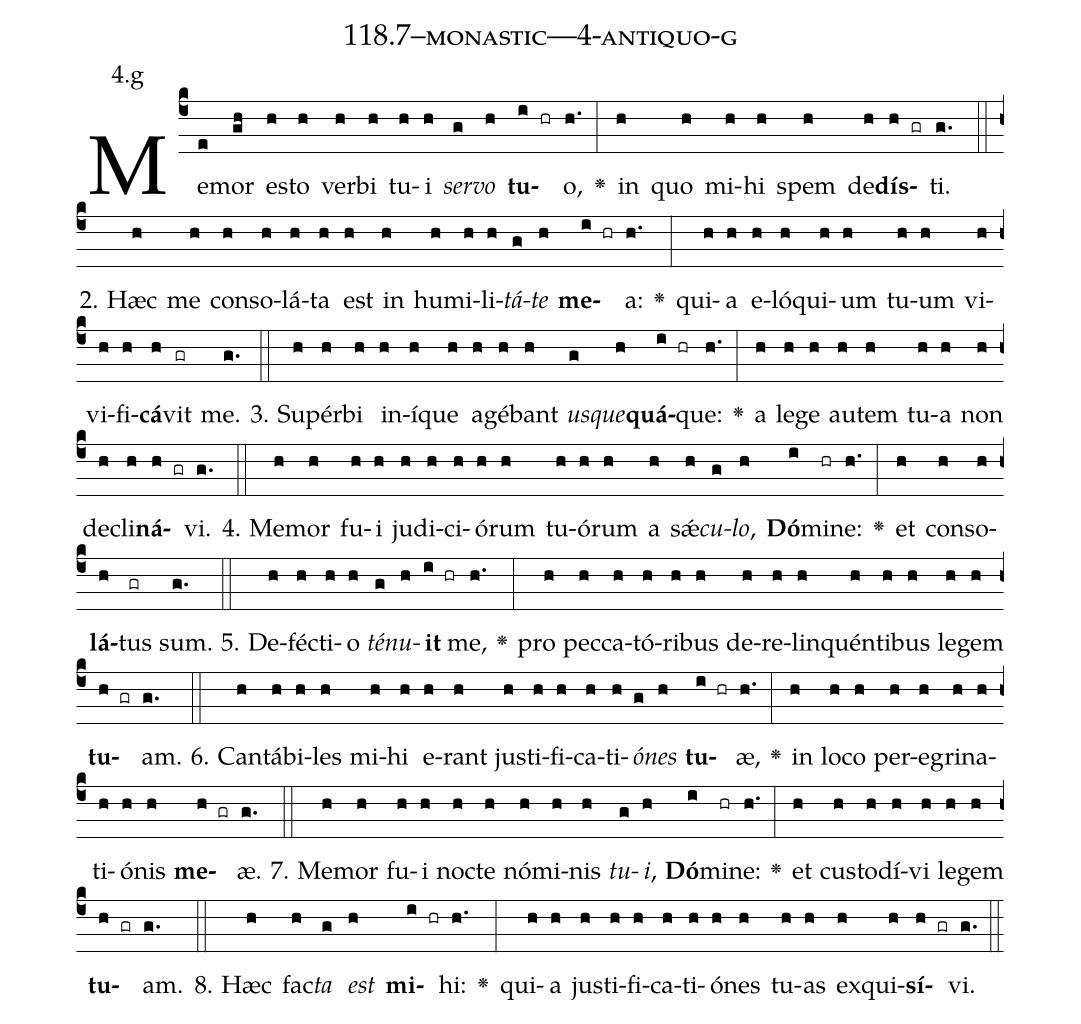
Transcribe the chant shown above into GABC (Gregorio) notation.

name: 118.7--monastic---4-antiquo-g;
annotation: 4.g;
%%
(c4)Me(e)mor(gh) es(h)to(h) ver(h)bi(h) tu(h)i(h) <i>ser</i>(g)<i>vo</i>(h) <b>tu</b>(i hr)o,(h.) <v>\greheightstar</v>(:) in(h) quo(h) mi(h)hi(h) spem(h) de(h)<b>dís</b>(h gr)ti.(g.) (::)
2. Hæc(h) me(h) con(h)so(h)lá(h)ta(h) est(h) in(h) hu(h)mi(h)li(h)<i>tá</i>(g)<i>te</i>(h) <b>me</b>(i hr)a:(h.) <v>\greheightstar</v>(:) qui(h)a(h) e(h)ló(h)qui(h)um(h) tu(h)um(h) vi(h)vi(h)fi(h)<b>cá</b>(h)vit(gr) me.(g.) (::)
3. Su(h)pér(h)bi(h) in(h)í(h)que(h) a(h)gé(h)bant(h) <i>us</i>(g)<i>que</i>(h)<b>quá</b>(i hr)que:(h.) <v>\greheightstar</v>(:) a(h) le(h)ge(h) au(h)tem(h) tu(h)a(h) non(h) de(h)cli(h)<b>ná</b>(h gr)vi.(g.) (::)
4. Me(h)mor(h) fu(h)i(h) ju(h)di(h)ci(h)ó(h)rum(h) tu(h)ó(h)rum(h) a(h) sǽ(h)<i>cu</i>(g)<i>lo</i>,(h) <b>Dó</b>(i)mi(hr)ne:(h.) <v>\greheightstar</v>(:) et(h) con(h)so(h)<b>lá</b>(h)tus(gr) sum.(g.) (::)
5. De(h)féc(h)ti(h)o(h) <i>té</i>(g)<i>nu</i>(h)<b>it</b>(i hr) me,(h.) <v>\greheightstar</v>(:) pro(h) pec(h)ca(h)tó(h)ri(h)bus(h) de(h)re(h)lin(h)quén(h)ti(h)bus(h) le(h)gem(h) <b>tu</b>(h gr)am.(g.) (::)
6. Can(h)tá(h)bi(h)les(h) mi(h)hi(h) e(h)rant(h) jus(h)ti(h)fi(h)ca(h)ti(h)<i>ó</i>(g)<i>nes</i>(h) <b>tu</b>(i hr)æ,(h.) <v>\greheightstar</v>(:) in(h) lo(h)co(h) per(h)e(h)gri(h)na(h)ti(h)ó(h)nis(h) <b>me</b>(h gr)æ.(g.) (::)
7. Me(h)mor(h) fu(h)i(h) noc(h)te(h) nó(h)mi(h)nis(h) <i>tu</i>(g)<i>i</i>,(h) <b>Dó</b>(i)mi(hr)ne:(h.) <v>\greheightstar</v>(:) et(h) cus(h)to(h)dí(h)vi(h) le(h)gem(h) <b>tu</b>(h gr)am.(g.) (::)
8. Hæc(h) fac(h)<i>ta</i>(g) <i>est</i>(h) <b>mi</b>(i hr)hi:(h.) <v>\greheightstar</v>(:) qui(h)a(h) jus(h)ti(h)fi(h)ca(h)ti(h)ó(h)nes(h) tu(h)as(h) ex(h)qui(h)<b>sí</b>(h gr)vi.(g.) (::)
